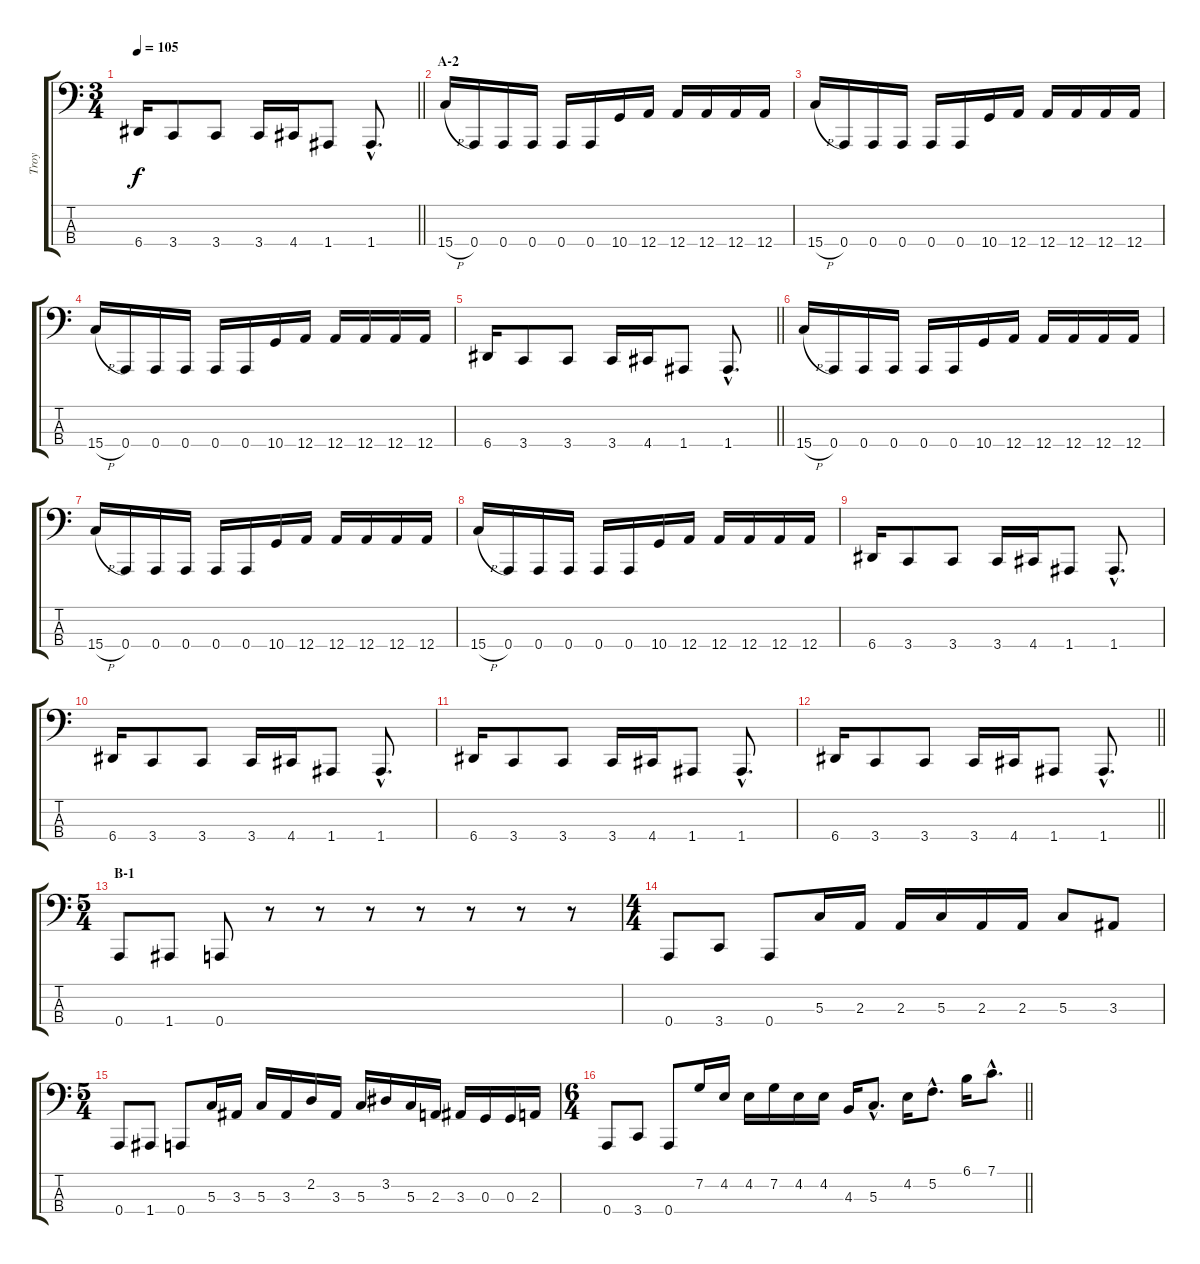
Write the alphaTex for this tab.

\track ("Troy" "Troy") {instrument electricbassfinger}
\staff {score tabs}
\tuning (F2 C2 G1 A0) {hide}
\ts (3 4)
\tempo 105
\clef f4
\barLineRight lightlight
\ks c
6.4.16{dy f} 3.4.8 3.4.8 3.4.16 4.4.16 1.4.8 1.4{hac}.8{d} |
\section ("" "A-2")
15.4{h}.16 0.4.16 0.4.16 0.4.16 0.4.16 0.4.16 10.4.16 12.4.16 12.4.16 12.4.16 12.4.16 12.4.16 |
15.4{h}.16 0.4.16 0.4.16 0.4.16 0.4.16 0.4.16 10.4.16 12.4.16 12.4.16 12.4.16 12.4.16 12.4.16 |
15.4{h}.16 0.4.16 0.4.16 0.4.16 0.4.16 0.4.16 10.4.16 12.4.16 12.4.16 12.4.16 12.4.16 12.4.16 |
\barLineRight lightlight
6.4.16 3.4.8 3.4.8 3.4.16 4.4.16 1.4.8 1.4{hac}.8{d} |
15.4{h}.16 0.4.16 0.4.16 0.4.16 0.4.16 0.4.16 10.4.16 12.4.16 12.4.16 12.4.16 12.4.16 12.4.16 |
15.4{h}.16 0.4.16 0.4.16 0.4.16 0.4.16 0.4.16 10.4.16 12.4.16 12.4.16 12.4.16 12.4.16 12.4.16 |
15.4{h}.16 0.4.16 0.4.16 0.4.16 0.4.16 0.4.16 10.4.16 12.4.16 12.4.16 12.4.16 12.4.16 12.4.16 |
6.4.16 3.4.8 3.4.8 3.4.16 4.4.16 1.4.8 1.4{hac}.8{d} |
6.4.16 3.4.8 3.4.8 3.4.16 4.4.16 1.4.8 1.4{hac}.8{d} |
6.4.16 3.4.8 3.4.8 3.4.16 4.4.16 1.4.8 1.4{hac}.8{d} |
\barLineRight lightlight
6.4.16 3.4.8 3.4.8 3.4.16 4.4.16 1.4.8 1.4{hac}.8{d} |
\ts (5 4)
\section ("" "B-1")
0.4.8 1.4.8 0.4.8 r.8 r.8 r.8 r.8 r.8 r.8 r.8 |
\ts (4 4)
0.4.8 3.4.8 0.4.8 5.3.16 2.3.16 2.3.16 5.3.16 2.3.16 2.3.16 5.3.8 3.3.8 |
\ts (5 4)
0.4.8 1.4.8 0.4.8 5.3.16 3.3.16 5.3.16 3.3.16 2.2.16 3.3.16 5.3.16 3.2.16 5.3.16 2.3.16 3.3.16 0.3.16 0.3.16 2.3.16 |
\ts (6 4)
\barLineRight lightlight
0.4.8 3.4.8 0.4.8 7.2.16 4.2.16 4.2.16 7.2.16 4.2.16 4.2.16 4.3.16 5.3{hac}.8{d} 4.2.16 5.2{hac}.8{d} 6.1.16 7.1{hac}.8{d}
